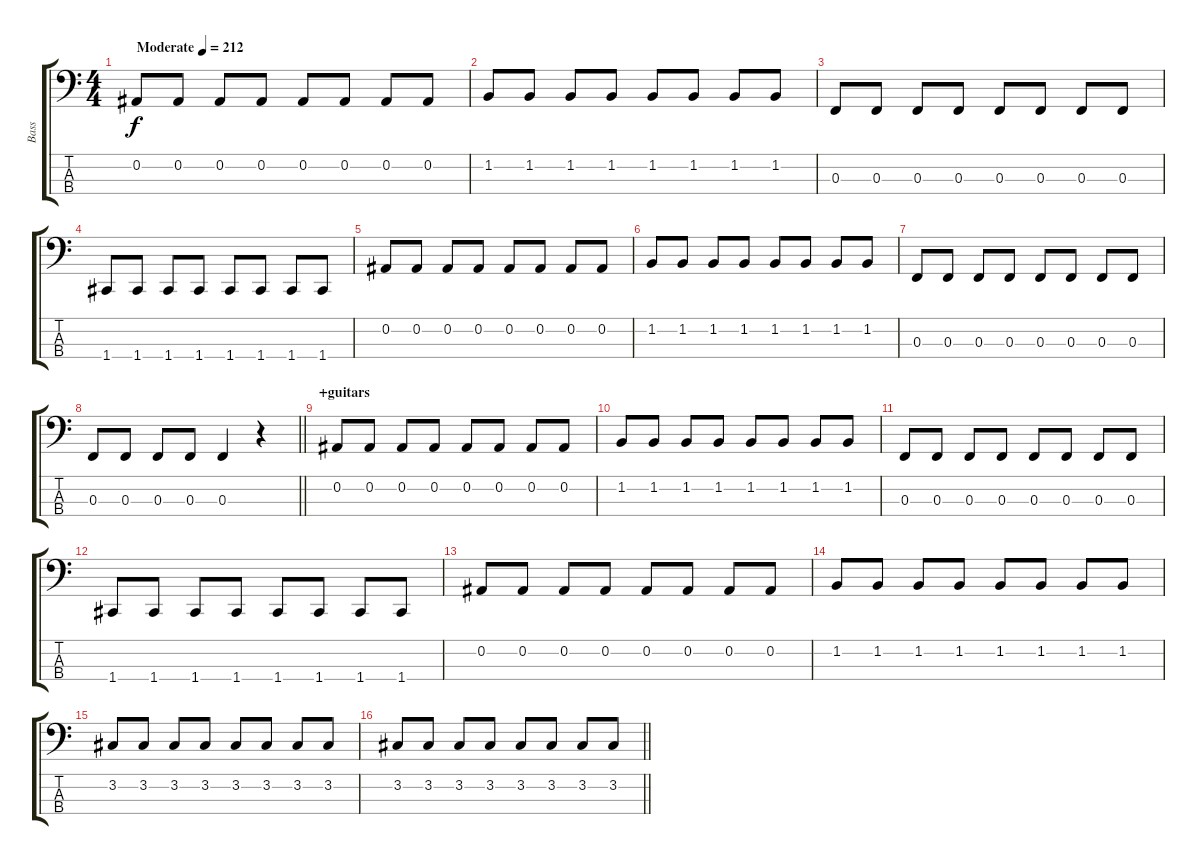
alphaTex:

\track ("Bass" "Bass") {instrument electricbasspick}
\staff {score tabs}
\tuning (Eb2 Bb1 F1 C1) {hide}
\ts (4 4)
\tempo (212 "Moderate")
\clef f4
\ks c
0.2.8{dy f instrument electricbasspick} 0.2.8 0.2.8 0.2.8 0.2.8 0.2.8 0.2.8 0.2.8 |
1.2.8 1.2.8 1.2.8 1.2.8 1.2.8 1.2.8 1.2.8 1.2.8 |
0.3.8 0.3.8 0.3.8 0.3.8 0.3.8 0.3.8 0.3.8 0.3.8 |
1.4.8 1.4.8 1.4.8 1.4.8 1.4.8 1.4.8 1.4.8 1.4.8 |
0.2.8 0.2.8 0.2.8 0.2.8 0.2.8 0.2.8 0.2.8 0.2.8 |
1.2.8 1.2.8 1.2.8 1.2.8 1.2.8 1.2.8 1.2.8 1.2.8 |
0.3.8 0.3.8 0.3.8 0.3.8 0.3.8 0.3.8 0.3.8 0.3.8 |
\barLineRight lightlight
0.3.8 0.3.8 0.3.8 0.3.8 0.3.4 r.4 |
\section ("" "+guitars")
0.2.8 0.2.8 0.2.8 0.2.8 0.2.8 0.2.8 0.2.8 0.2.8 |
1.2.8 1.2.8 1.2.8 1.2.8 1.2.8 1.2.8 1.2.8 1.2.8 |
0.3.8 0.3.8 0.3.8 0.3.8 0.3.8 0.3.8 0.3.8 0.3.8 |
1.4.8 1.4.8 1.4.8 1.4.8 1.4.8 1.4.8 1.4.8 1.4.8 |
0.2.8 0.2.8 0.2.8 0.2.8 0.2.8 0.2.8 0.2.8 0.2.8 |
1.2.8 1.2.8 1.2.8 1.2.8 1.2.8 1.2.8 1.2.8 1.2.8 |
3.2.8 3.2.8 3.2.8 3.2.8 3.2.8 3.2.8 3.2.8 3.2.8 |
\barLineRight lightlight
3.2.8 3.2.8 3.2.8 3.2.8 3.2.8 3.2.8 3.2.8 3.2.8
